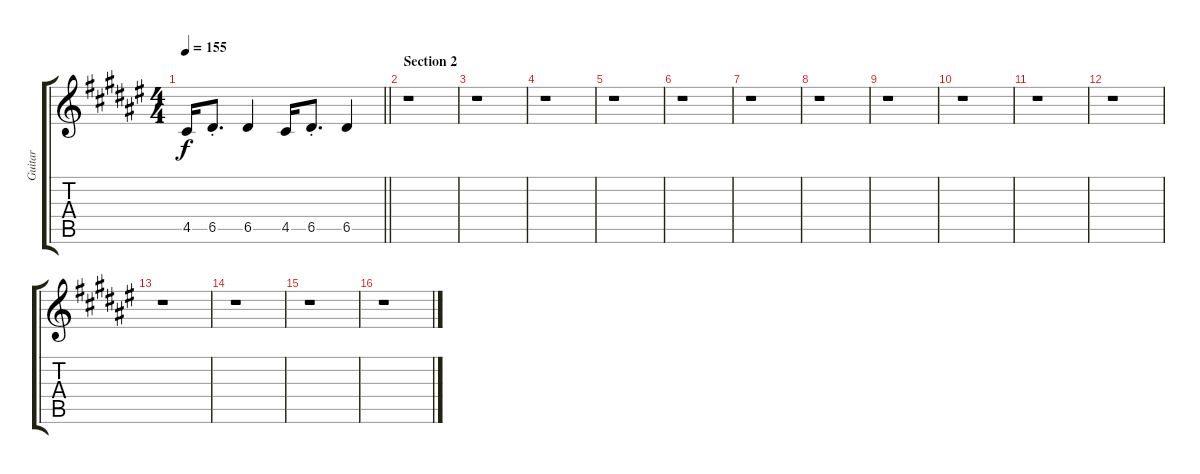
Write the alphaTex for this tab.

\track ("Guitar" "Guitar") {instrument electricguitarjazz}
\staff {score tabs}
\tuning (E4 B3 G3 D3 A2 E2) {hide}
\ts (4 4)
\tempo 155
\clef g2
\barLineRight lightlight
\ks f#
4.5.16{dy f} 6.5{st}.8{d} 6.5.4 4.5.16 6.5{st}.8{d} 6.5.4 |
\section ("" "Section 2")
r.1 |
r.1 |
r.1 |
r.1 |
r.1 |
r.1 |
r.1 |
r.1 |
r.1 |
r.1 |
r.1 |
r.1 |
r.1 |
r.1 |
r.1
